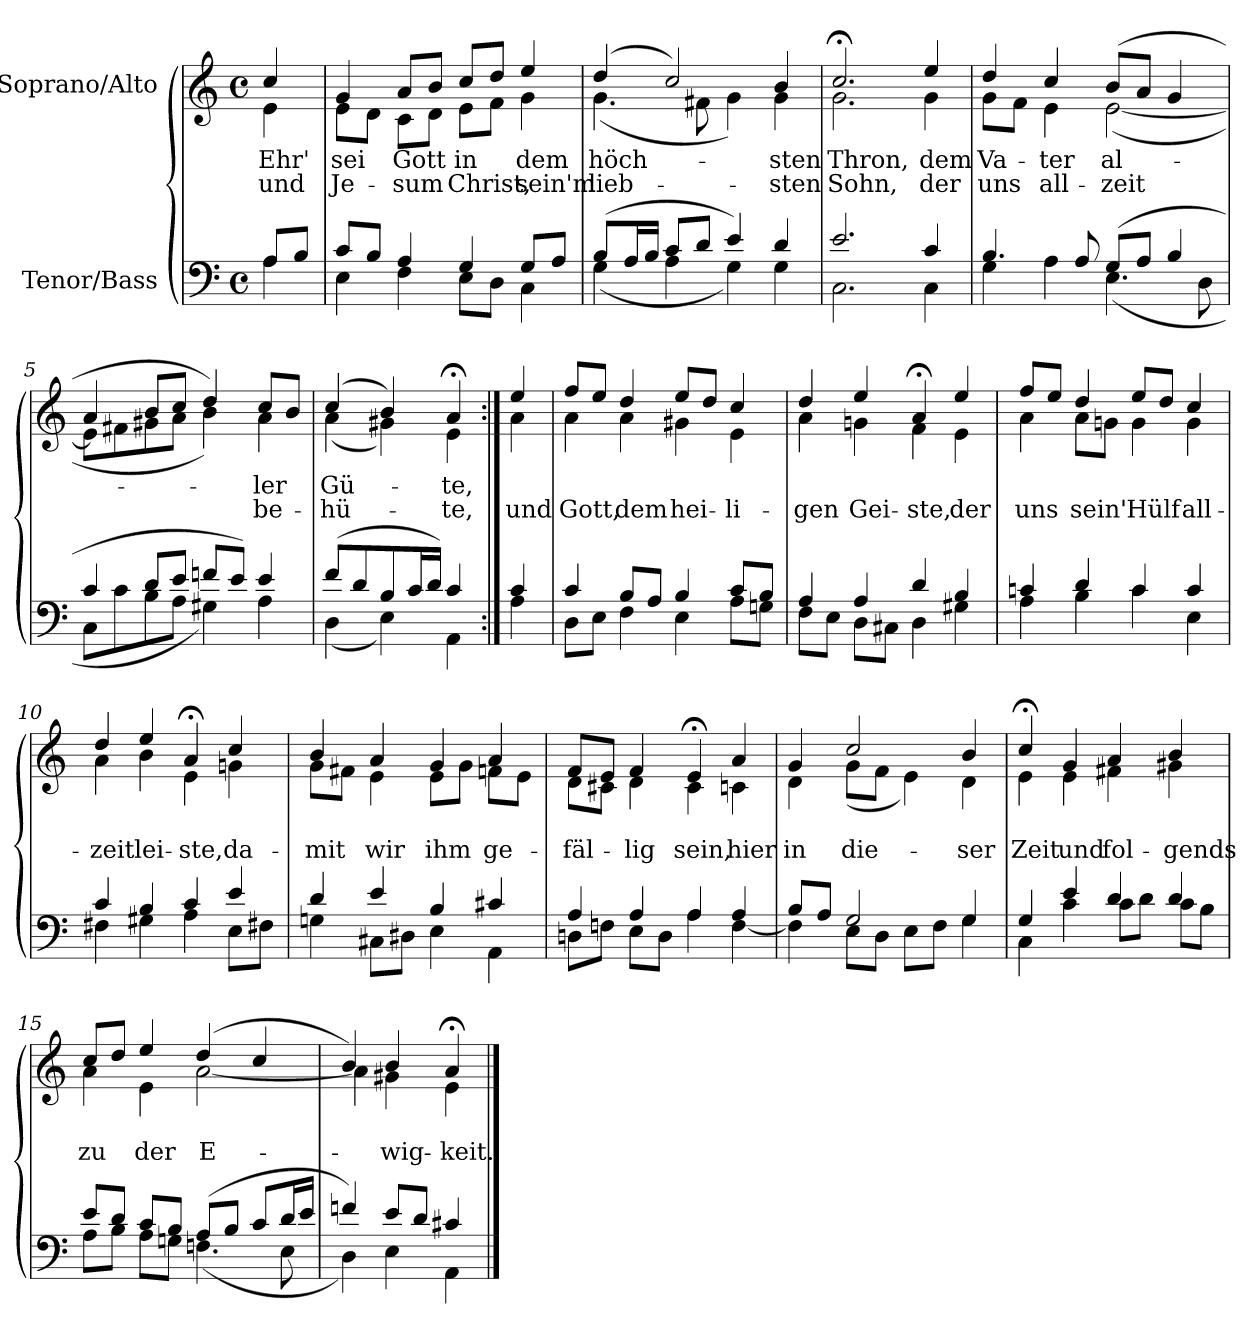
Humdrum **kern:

**kern	**kern	**text	**text
*part2	*part1	*part1	*part1
*staff2	*staff1	*staff1	*staff1
*I"Tenor/Bass	*I"Soprano/Alto	*	*
*clefF4	*clefG2	*	*
*k[]	*k[]	*	*
*M4/4	*M4/4	*	*
*met(c)	*met(c)	*	*
=	=	=	=
*^	*	*	*
!	!	!	!LO:LY:b	!LO:LY:b
*	*	*^	*	*
8A/L	4A\	4cc/	4e\	Ehr'	und
8B/J	.	.	.	.	.
=1	=1	=1	=1	=1	=1
!	!	!	!	!LO:LY:b	!LO:LY:b
8c/L	4E\	4g/	8e\L	sei	Je-
8B/J	.	.	8d\J	.	.
!	!	!	!	!LO:LY:b	!LO:LY:b
4A/	4F\	8a/L	8c\L	Gott	-sum
.	.	8b/J	8d\J	.	.
!	!	!	!	!LO:LY:b	!LO:LY:b
4G/	8E\L	8cc/L	8e\L	in	Christ,
.	8D\J	8dd/J	8f\J	.	.
!	!	!	!	!LO:LY:b	!LO:LY:b
8G/L	4C\	4ee/	4g\	dem	sein'm
8A/J	.	.	.	.	.
=2	=2	=2	=2	=2	=2
!	!	!	!	!LO:LY:b	!LO:LY:b
(8B/L	(4G\	(4dd/	(4.g\	höch-	lieb-
16A/L	.	.	.	.	.
16B/JJ	.	.	.	.	.
8c/L	4A\	2cc/)	.	.	.
8d/J	.	.	8f#X\	.	.
4e/)	4G\)	.	4g\)	.	.
!	!	!	!	!LO:LY:b	!LO:LY:b
4d/	4G\	4b/	4g\	-sten	-sten
=3	=3	=3	=3	=3	=3
!	!	!	!	!LO:LY:b	!LO:LY:b
2.e/	2.C\	2.cc;</	2.g\	Thron,	Sohn,
!	!	!	!	!LO:LY:b	!LO:LY:b
4c/	4C\	4ee/	4g\	dem	der
=4	=4	=4	=4	=4	=4
!	!	!	!	!LO:LY:b	!LO:LY:b
4.B/	4G\	4dd/	8g\L	Va-	uns
.	.	.	8f\J	.	.
!	!	!	!	!LO:LY:b	!LO:LY:b
.	4A\	4cc/	4e\	-ter	all-
8A/	.	.	.	.	.
!	!	!	!	!LO:LY:b	!LO:LY:b
(8G/L	(4.E\	(8b/L	([2e\	al-	-zeit
8A/J	.	8a/J	.	.	.
4B/	.	4g/	.	.	.
.	8D\	.	.	.	.
!!LO:LB:g=z	!!
=5	=5	=5	=5	=5	=5
4c/	8C\L	4a/	8e\L]	.	.
.	8c\	.	8f#X\	.	.
8d/L	8B\	8b/L	8g#X\	.	.
8e/J	8A\J	8cc/J	8a\J	.	.
8fn/L	4G#X\)	4dd/)	4b\)	.	.
8e/J)	.	.	.	.	.
!	!	!	!	!LO:LY:b	!LO:LY:b
4e/	4A\	8cc/L	4a\	ler	be-
.	.	8b/J	.	.	.
=6	=6	=6	=6	=6	=6
!	!	!	!	!LO:LY:b	!LO:LY:b
(8f/L	(4D\	(4cc/	(4a\	Gü-	-hü-
8d/	.	.	.	.	.
8B/	4E\)	4b/)	4g#X\)	.	.
16c/L	.	.	.	.	.
16d/JJ)	.	.	.	.	.
!	!	!	!	!LO:LY:b	!LO:LY:b
4c/	4AA\	4a;</	4e\	-te,	-te,
=6X1:|!	=6X1:|!	=6X1:|!	=6X1:|!	=6X1:|!	=6X1:|!
!	!	!	!	!	!LO:LY:b
4c/	4A\	4ee/	4a\	.	und
=7	=7	=7	=7	=7	=7
!	!	!	!	!	!LO:LY:b
4c/	8D\L	8ff/L	4a\	.	Gott,
.	8E\J	8ee/J	.	.	.
!	!	!	!	!	!LO:LY:b
8B/L	4F\	4dd/	4a\	.	dem
8A/J	.	.	.	.	.
!	!	!	!	!	!LO:LY:b
4B/	4E\	8ee/L	4g#X\	.	hei-
.	.	8dd/J	.	.	.
!	!	!	!	!	!LO:LY:b
8c/L	8A\L	4cc/	4e\	.	-li-
8B/J	8Gn\J	.	.	.	.
=8	=8	=8	=8	=8	=8
!	!	!	!	!	!LO:LY:b
4A/	8F\L	4dd/	4a\	.	-gen
.	8E\J	.	.	.	.
!	!	!	!	!	!LO:LY:b
4A/	8D\L	4ee/	4gn\	.	Gei-
.	8C#X\J	.	.	.	.
!	!	!	!	!	!LO:LY:b
4d/	4D\	4a;</	4f\	.	-ste,
!	!	!	!	!	!LO:LY:b
4B/	4G#X\	4ee/	4e\	.	der
!!LO:LB:g=z	!!
=9	=9	=9	=9	=9	=9
!	!	!	!	!	!LO:LY:b
4cn/	4A\	8ff/L	4a\	.	uns
.	.	8ee/J	.	.	.
!	!	!	!	!	!LO:LY:b
4d/	4B\	4dd/	8a\L	.	sein'
.	.	.	8gn\J	.	.
!	!	!	!	!	!LO:LY:b
4c/	4c\	8ee/L	4g\	.	Hülf
.	.	8dd/J	.	.	.
!	!	!	!	!	!LO:LY:b
4c/	4E\	4cc/	4g\	.	all-
=10	=10	=10	=10	=10	=10
!	!	!	!	!	!LO:LY:b
4c/	4F#X\	4dd/	4a\	.	-zeit
!	!	!	!	!	!LO:LY:b
4B/	4G#X\	4ee/	4b\	.	lei-
!	!	!	!	!	!LO:LY:b
4c/	4A\	4a;</	4e\	.	-ste,
!	!	!	!	!	!LO:LY:b
4e/	8E\L	4cc/	4gn\	.	da-
.	8F#X\J	.	.	.	.
=11	=11	=11	=11	=11	=11
!	!	!	!	!	!LO:LY:b
4d/	4Gn\	4b/	8g\L	.	-mit
.	.	.	8f#X\J	.	.
!	!	!	!	!	!LO:LY:b
4e/	8C#X\L	4a/	4e\	.	wir
.	8D#X\J	.	.	.	.
!	!	!	!	!	!LO:LY:b
4B/	4E\	4g/	8e\L	.	ihm
.	.	.	8g\J	.	.
!	!	!	!	!	!LO:LY:b
4c#X/	4AA\	4a/	8fn\L	.	ge-
.	.	.	8e\J	.	.
=12	=12	=12	=12	=12	=12
!	!	!	!	!	!LO:LY:b
4A/	8Dn\L	8f/L	8d\L	.	-fäl-
.	8Fn\J	8e/J	8c#X\J	.	.
!	!	!	!	!	!LO:LY:b
4A/	8E\L	4f/	4d\	.	-lig
.	8D\J	.	.	.	.
!	!	!	!	!	!LO:LY:b
4A/	4A\	4e;</	4c#\	.	sein,
!	!	!	!	!	!LO:LY:b
4A/	[4F\	4a/	4cn\	.	hier
!!LO:LB:g=z	!!
=13	=13	=13	=13	=13	=13
!	!	!	!	!	!LO:LY:b
8B/L	4F\]	4g/	4d\	.	in
8A/J	.	.	.	.	.
!	!	!	!	!	!LO:LY:b
2G/	8E\L	2cc/	(8g\L	.	die-
.	8D\J	.	8f\J	.	.
.	8E\L	.	4e\)	.	.
.	8F\J	.	.	.	.
!	!	!	!	!	!LO:LY:b
4G/	4G\	4b/	4d\	.	-ser
=14	=14	=14	=14	=14	=14
!	!	!	!	!	!LO:LY:b
4G/	4C\	4cc;</	4e\	.	Zeit
!	!	!	!	!	!LO:LY:b
4e/	4c\	4g/	4e\	.	und
!	!	!	!	!	!LO:LY:b
4d/	8c\L	4a/	4f#X\	.	fol-
.	8d\J	.	.	.	.
!	!	!	!	!	!LO:LY:b
4d/	8c\L	4b/	4g#X\	.	-gends
.	8B\J	.	.	.	.
=15	=15	=15	=15	=15	=15
!	!	!	!	!	!LO:LY:b
8e/L	8A\L	8cc/L	4a\	.	zu
8d/J	8B\J	8dd/J	.	.	.
!	!	!	!	!	!LO:LY:b
8c/L	8A\L	4ee/	4e\	.	der
8B/J	8Gn\J	.	.	.	.
!	!	!	!	!	!LO:LY:b
(8A/L	(4.Fn\	(4dd/	[2a\	.	E-
8B/J	.	.	.	.	.
8c/L	.	4cc/	.	.	.
16d/L	8E\	.	.	.	.
16e/JJ	.	.	.	.	.
=16	=16	=16	=16	=16	=16
4fn/)	4D\)	4b/)	4a\]	.	.
!	!	!	!	!	!LO:LY:b
8e/L	4E\	4b/	4g#X\	.	-wig-
8d/J	.	.	.	.	.
!	!	!	!	!	!LO:LY:b
4c#X/	4AA\	4a;</	4e\	.	-keit.
*v	*v	*	*	*	*
*	*v	*v	*	*
==	==	==	==
*-	*-	*-	*-
